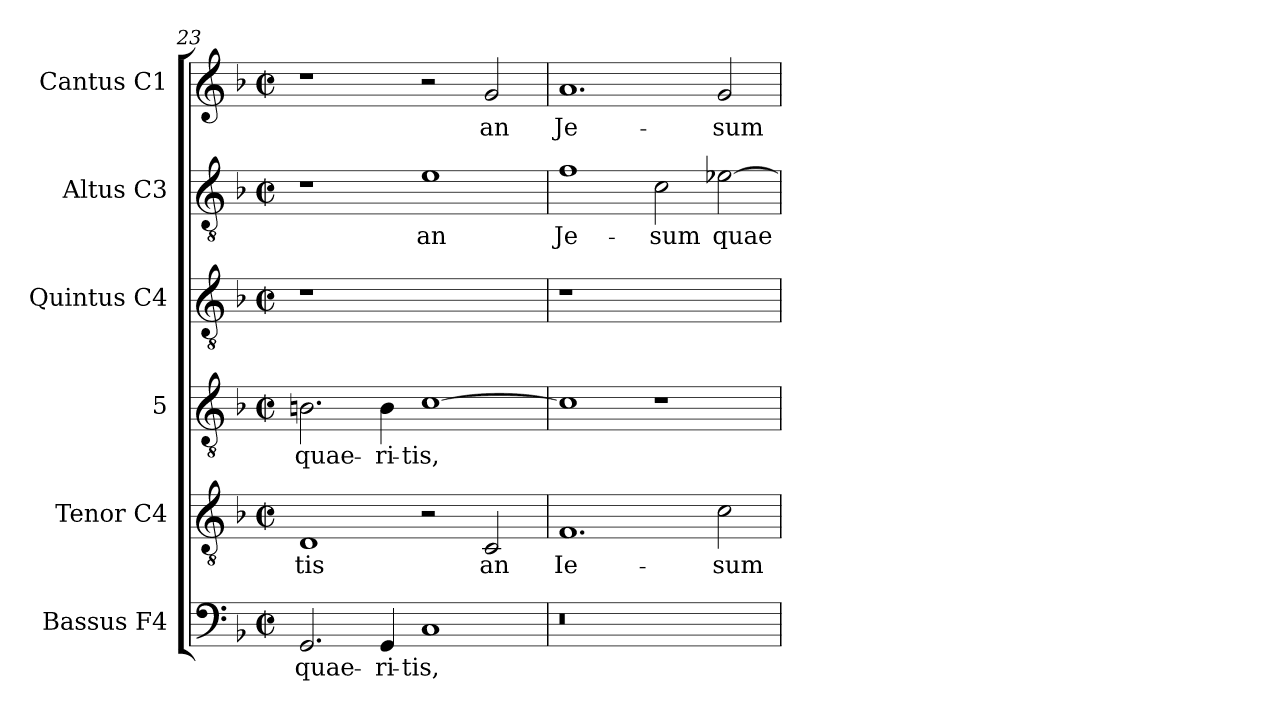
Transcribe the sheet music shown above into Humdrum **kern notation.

**kern	**text	**kern	**text	**kern	**text	**kern	**kern	**text	**kern	**text
*part6	*part6	*part5	*part5	*part4	*part4	*part3	*part2	*part2	*part1	*part1
*staff6	*staff6	*staff5	*staff5	*staff4	*staff4	*staff3	*staff2	*staff2	*staff1	*staff1
*I"Bassus  F4	*	*I"Tenor  C4	*	*I"5	*	*I"Quintus  C4	*I"Altus  C3	*	*I"Cantus  C1	*
*I'B	*	*I'T	*	*	*	*	*I'A	*	*I'C	*
*clefF4	*	*clefGv2	*	*clefGv2	*	*clefGv2	*clefGv2	*	*clefG2	*
*k[b-]	*	*k[b-]	*	*k[b-]	*	*k[b-]	*k[b-]	*	*k[b-]	*
*F:	*	*F:	*	*F:	*	*F:	*F:	*	*F:	*
*M2/2	*	*M2/2	*	*M2/2	*	*M2/2	*M2/2	*	*M2/2	*
*met(c|)	*	*met(c|)	*	*met(c|)	*	*met(c|)	*met(c|)	*	*met(c|)	*
=23	=23	=23	=23	=23	=23	=23	=23	=23	=23	=23
!	!LO:LY:b:cj	!	!LO:LY:b:cj	!	!LO:LY:b:cj	!	!	!	!	!
2.GG/	quae-	1D	-tis	2.Bn\	quae-	1r	1r	.	1r	.
!	!LO:LY:b:cj	!	!	!	!LO:LY:b:cj	!	!	!	!	!
4GG/	-ri-	.	.	4B\	-ri-	.	.	.	.	.
!	!LO:LY:b:cj	!	!	!	!LO:LY:b:cj	!	!	!LO:LY:b:cj	!	!
1C	-tis,	2r	.	[>1c	-tis,	1ryy	1e	an	2r	.
!	!	!	!LO:LY:b:cj	!	!	!	!	!	!	!LO:LY:b:cj
.	.	2C/	an	.	.	.	.	.	2g/	an
=24	=24	=24	=24	=24	=24	=24	=24	=24	=24	=24
!	!	!	!LO:LY:b:cj	!	!LO:LY:b:cj	!	!	!LO:LY:b:cj	!	!LO:LY:b:cj
0r	.	1.F	Ie-	1c]	.	1r	1f	Je-	1.a	Je-
!	!	!	!	!	!	!	!	!LO:LY:b:cj	!	!
.	.	.	.	1r	.	1ryy	2c\	-sum	.	.
!	!	!	!LO:LY:b:cj	!	!	!	!	!LO:LY:b:cj	!	!LO:LY:b:cj
.	.	2c\	-sum	.	.	.	[>2e-X\	quae-	2g/	-sum
=	=	=	=	=	=	=	=	=	=	=
*-	*-	*-	*-	*-	*-	*-	*-	*-	*-	*-
